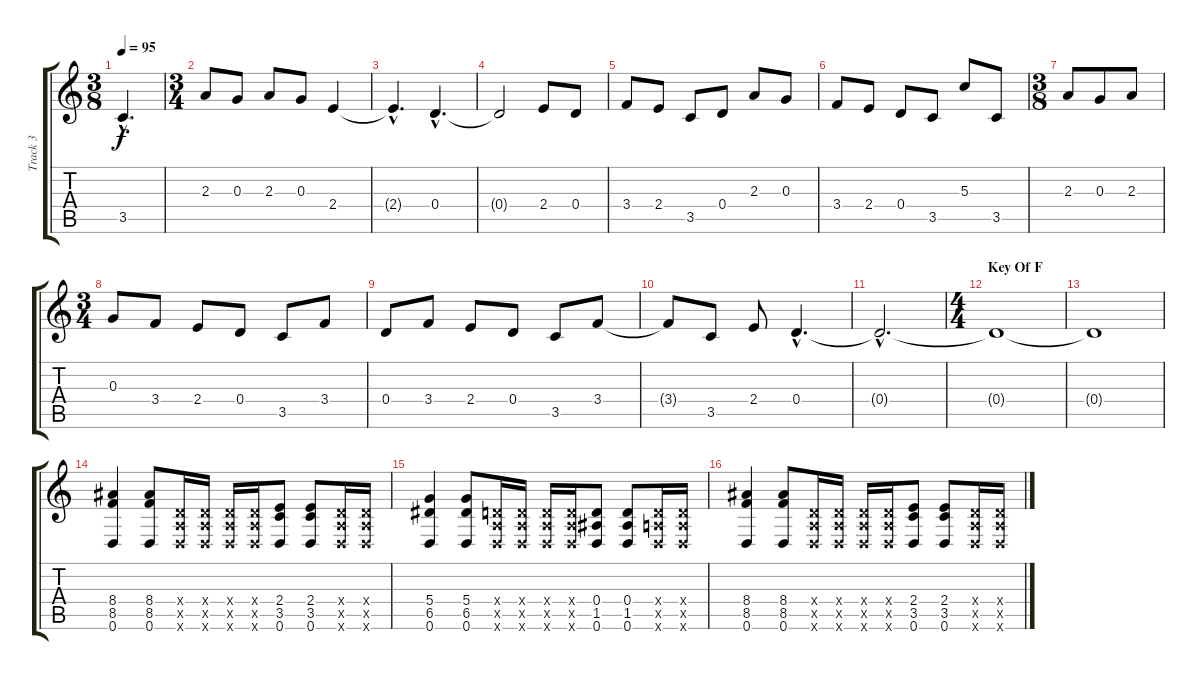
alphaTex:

\track ("Track 3" "Track 3") {instrument acousticguitarsteel}
\staff {score tabs}
\tuning (E4 B3 G3 D3 A2 D2) {hide}
\ts (3 8)
\tempo 95
\clef g2
\ks c
3.5{hac t}.4{d dy f} |
\ts (3 4)
2.3.8 0.3.8 2.3.8 0.3.8 2.4.4 |
2.4{hac t}.4{d} 0.4{hac}.4{d} |
0.4{t}.2 2.4.8 0.4.8 |
3.4.8 2.4.8 3.5.8 0.4.8 2.3.8 0.3.8 |
3.4.8 2.4.8 0.4.8 3.5.8 5.3.8 3.5.8 |
\ts (3 8)
2.3.8 0.3.8 2.3.8 |
\ts (3 4)
0.3.8 3.4.8 2.4.8 0.4.8 3.5.8 3.4.8 |
0.4.8 3.4.8 2.4.8 0.4.8 3.5.8 3.4.8 |
3.4{t}.8 3.5.8 2.4.8 0.4{hac}.4{d} |
0.4{hac t}.2{d} |
\ts (4 4)
\section ("" "Key Of F")
0.4{t}.1 |
0.4{t}.1 |
(8.4 8.5 0.6).4 (8.4 8.5 0.6).8 (0.4{x} 0.5{x} 0.6{x}).16 (0.4{x} 0.5{x} 0.6{x}).16 (0.4{x} 0.5{x} 0.6{x}).16 (0.4{x} 0.5{x} 0.6{x}).16 (2.4 3.5 0.6).8 (2.4 3.5 0.6).8 (0.4{x} 0.5{x} 0.6{x}).16 (0.4{x} 0.5{x} 0.6{x}).16 |
(5.4 6.5 0.6).4 (5.4 6.5 0.6).8 (0.4{x} 0.5{x} 0.6{x}).16 (0.4{x} 0.5{x} 0.6{x}).16 (0.4{x} 0.5{x} 0.6{x}).16 (0.4{x} 0.5{x} 0.6{x}).16 (0.4 1.5 0.6).8 (0.4 1.5 0.6).8 (0.4{x} 0.5{x} 0.6{x}).16 (0.4{x} 0.5{x} 0.6{x}).16 |
(8.4 8.5 0.6).4 (8.4 8.5 0.6).8 (0.4{x} 0.5{x} 0.6{x}).16 (0.4{x} 0.5{x} 0.6{x}).16 (0.4{x} 0.5{x} 0.6{x}).16 (0.4{x} 0.5{x} 0.6{x}).16 (2.4 3.5 0.6).8 (2.4 3.5 0.6).8 (0.4{x} 0.5{x} 0.6{x}).16 (0.4{x} 0.5{x} 0.6{x}).16
